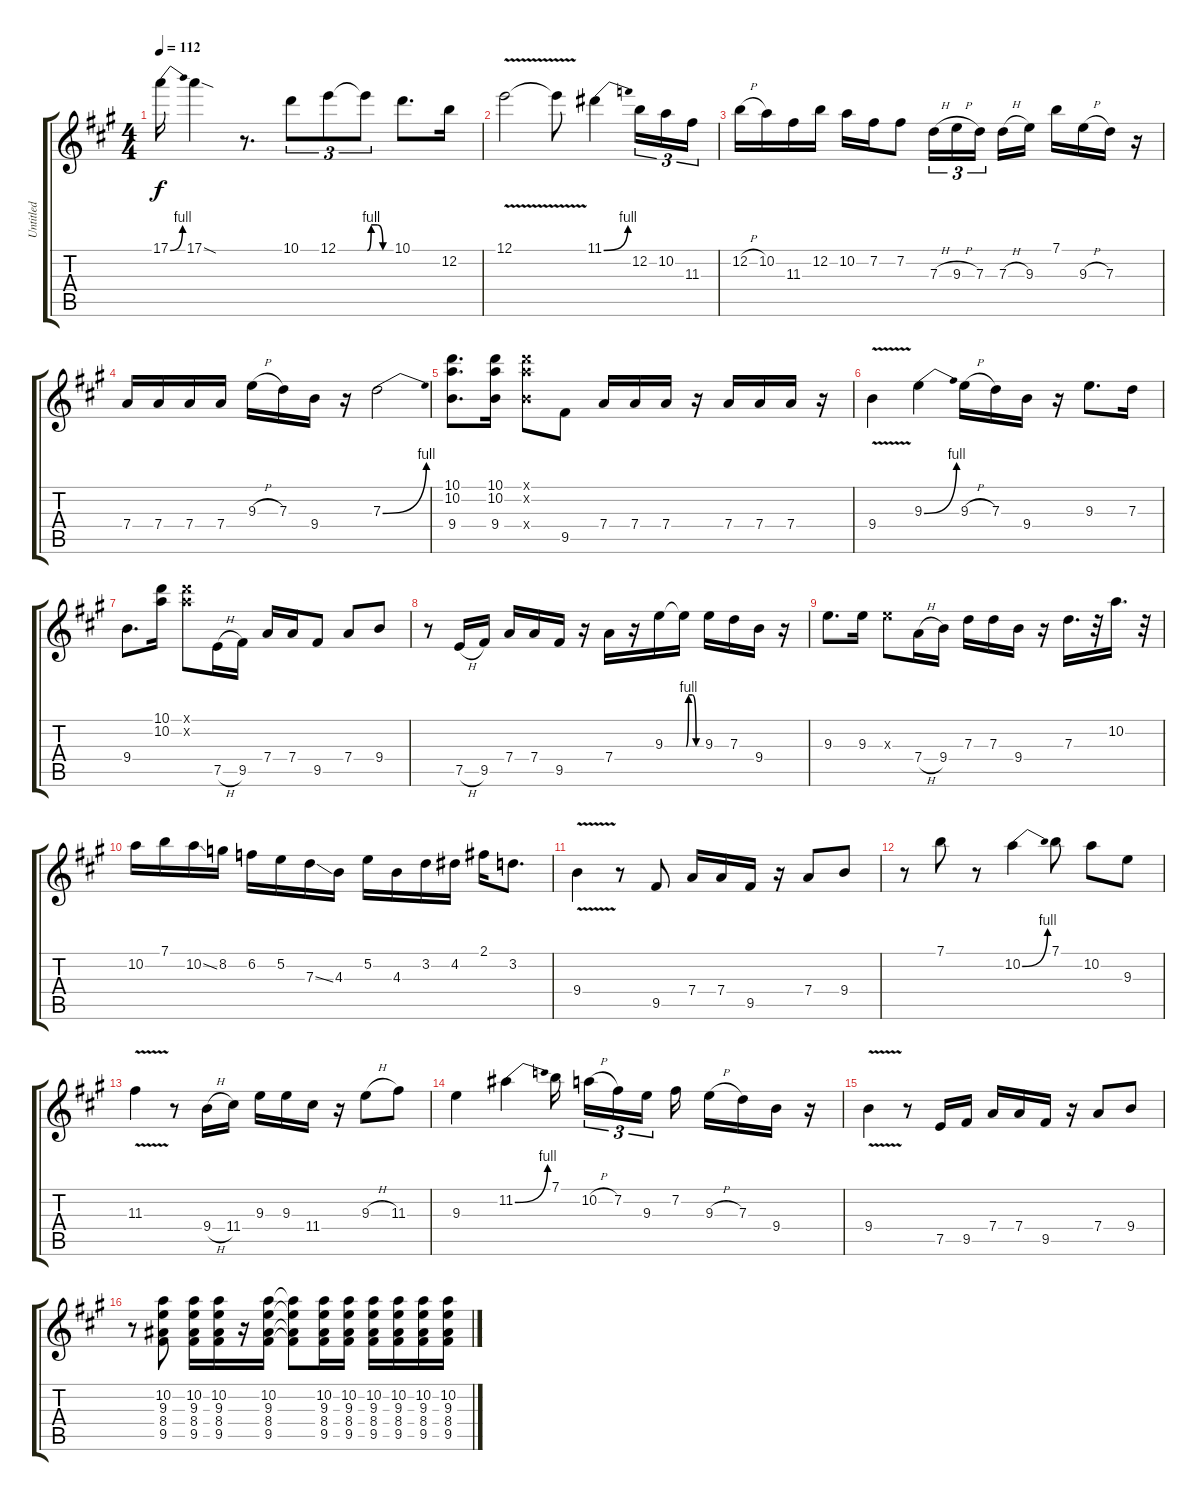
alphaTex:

\track ("Untitled" "Untitled") {instrument distortionguitar}
\staff {score tabs}
\tuning (E4 B3 G3 D3 A2 E2) {hide}
\ts (4 4)
\tempo 112
\clef g2
\ks a
17.1{be (bend 0 0 60 4)}.16{dy f} 17.1{sod}.4 r.8{d} 10.1.8{tu (3 2)} 12.1.8{tu (3 2)} 12.1{be (custom 0 0 10 4 25 4 40 0 60 0) t}.8{tu (3 2)} 10.1.8{d} 12.2.16 |
12.1{v}.2 12.1{v t}.8 11.1{be (bend 0 0 60 4)}.4 12.2.16{tu (3 2)} 10.2.16{tu (3 2)} 11.3.16{tu (3 2)} |
12.2{h}.16 10.2.16 11.3.16 12.2.16 10.2.16 7.2.16 7.2.8 7.3{h}.16{tu (3 2)} 9.3{h}.16{tu (3 2)} 7.3.16{tu (3 2) beam splitsecondary} 7.3{h}.16 9.3.16 7.1.16 9.3{h}.16 7.3.16 r.16 |
7.4.16 7.4.16 7.4.16 7.4.16 9.3{h}.16 7.3.16 9.4.16 r.16 7.3{be (bend 0 0 60 4)}.2 |
(10.1 10.2 9.4).8{d} (10.1 10.2 9.4).16 (10.1{x} 10.2{x} 9.4{x}).8 9.5.8 7.4.16 7.4.16 7.4.16 r.16 7.4.16 7.4.16 7.4.16 r.16 |
9.4{v}.4 9.3{be (bend 0 0 60 4)}.4 9.3{h}.16 7.3.16 9.4.16 r.16 9.3.8{d} 7.3.16 |
9.4.8{d} (10.1 10.2).16 (10.1{x} 10.2{x}).8 7.5{h}.16 9.5.16 7.4.16 7.4.16 9.5.8 7.4.8 9.4.8 |
r.8 7.5{h}.16 9.5.16 7.4.16 7.4.16 9.5.16 r.16 7.4.16 r.16 9.3.16 9.3{be (custom 0 0 10 4 25 4 40 0 60 0) t}.16 9.3.16 7.3.16 9.4.16 r.16 |
9.3.8{d} 9.3.16 9.3{x}.8 7.4{h}.16 9.4.16 7.3.16 7.3.16 9.4.16 r.16 7.3.16{d} r.32 10.2.16{d} r.32 |
10.2.16 7.1.16 10.2{ss}.16 8.2.16 6.2.16 5.2.16 7.3{ss}.16 4.3.16 5.2.16 4.3.16 3.2.16 4.2.16 2.1.16 3.2.8{d} |
9.4{v}.4 r.8 9.5.8 7.4.16 7.4.16 9.5.16 r.16 7.4.8 9.4.8 |
r.8 7.1.8 r.8 10.2{be (bend 0 0 60 4)}.4 7.1.8 10.2.8 9.3.8 |
11.3{v}.4 r.8 9.4{h}.16 11.4.16 9.3.16 9.3.16 11.4.16 r.16 9.3{h}.8 11.3.8 |
9.3.4 11.2{be (bend 0 0 60 4)}.4 7.1.16{beam splitsecondary} 10.2{h}.16{tu (3 2)} 7.2.16{tu (3 2)} 9.3.16{tu (3 2) beam splitsecondary} 7.2.16 9.3{h}.16 7.3.16 9.4.16 r.16 |
9.4{v}.4 r.8 7.5.16 9.5.16 7.4.16 7.4.16 9.5.16 r.16 7.4.8 9.4.8 |
r.8 (10.2 9.3 8.4 9.5).8 (10.2 9.3 8.4 9.5).16 (10.2 9.3 8.4 9.5).16 r.16 (10.2 9.3 8.4 9.5).16 (10.2{t} 9.3{t} 8.4{t} 9.5{t}).8 (10.2 9.3 8.4 9.5).16 (10.2 9.3 8.4 9.5).16 (10.2 9.3 8.4 9.5).16 (10.2 9.3 8.4 9.5).16 (10.2 9.3 8.4 9.5).16 (10.2 9.3 8.4 9.5).16
